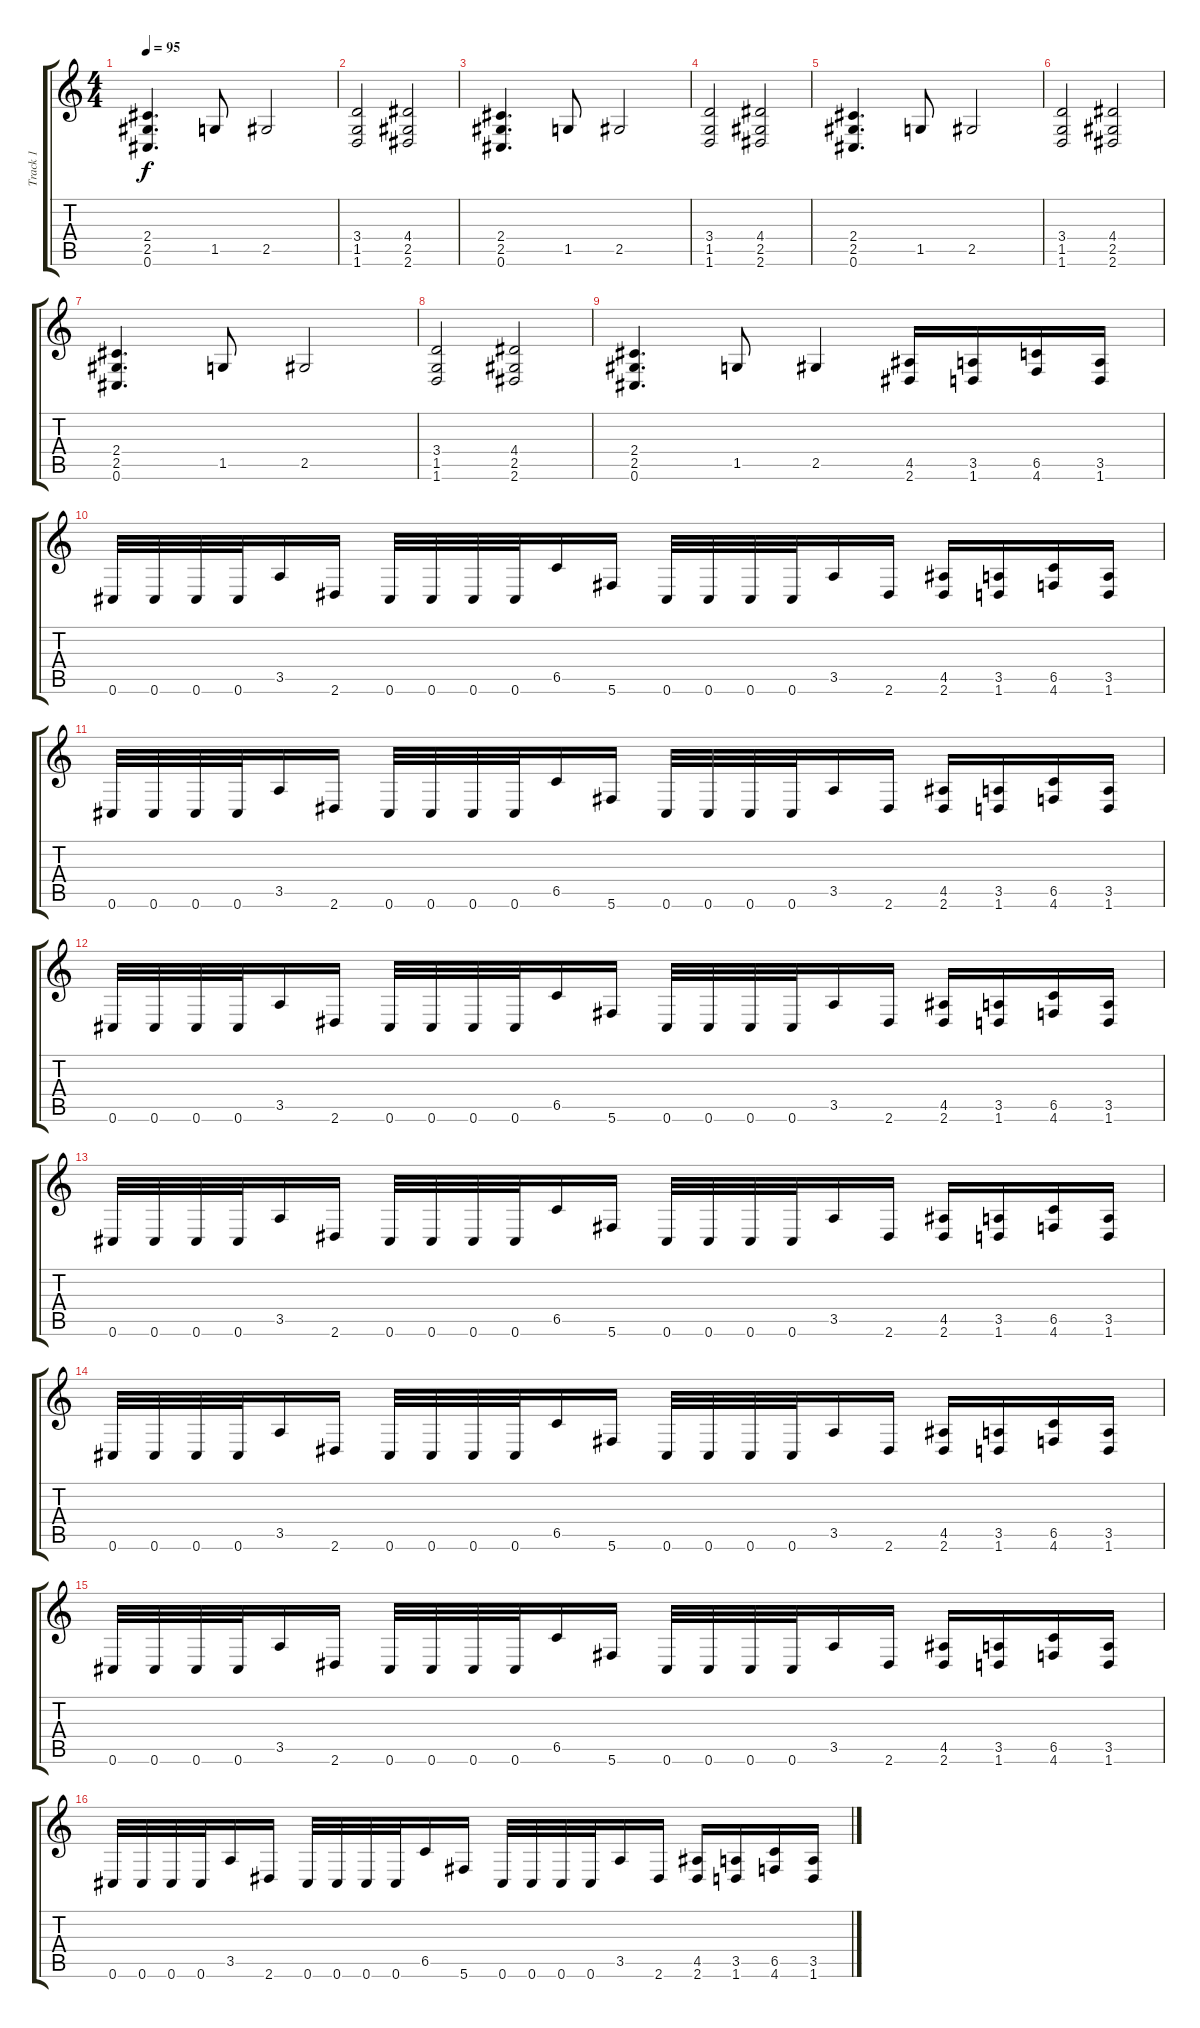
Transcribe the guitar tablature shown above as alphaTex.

\track ("Track 1" "Track 1") {instrument distortionguitar}
\staff {score tabs}
\tuning (Db4 Ab3 E3 B2 Gb2 Db2) {hide}
\ts (4 4)
\tempo 95
\clef g2
\ks c
(2.4 2.5 0.6).4{d dy f} 1.5.8 2.5.2 |
(3.4 1.5 1.6).2 (4.4 2.5 2.6).2 |
(2.4 2.5 0.6).4{d} 1.5.8 2.5.2 |
(3.4 1.5 1.6).2 (4.4 2.5 2.6).2 |
(2.4 2.5 0.6).4{d} 1.5.8 2.5.2 |
(3.4 1.5 1.6).2 (4.4 2.5 2.6).2 |
(2.4 2.5 0.6).4{d} 1.5.8 2.5.2 |
(3.4 1.5 1.6).2 (4.4 2.5 2.6).2 |
(2.4 2.5 0.6).4{d} 1.5.8 2.5.4 (4.5 2.6).16 (3.5 1.6).16 (6.5 4.6).16 (3.5 1.6).16 |
0.6.32 0.6.32 0.6.32 0.6.32 3.5.16 2.6.16 0.6.32 0.6.32 0.6.32 0.6.32 6.5.16 5.6.16 0.6.32 0.6.32 0.6.32 0.6.32 3.5.16 2.6.16 (4.5 2.6).16 (3.5 1.6).16 (6.5 4.6).16 (3.5 1.6).16 |
0.6.32 0.6.32 0.6.32 0.6.32 3.5.16 2.6.16 0.6.32 0.6.32 0.6.32 0.6.32 6.5.16 5.6.16 0.6.32 0.6.32 0.6.32 0.6.32 3.5.16 2.6.16 (4.5 2.6).16 (3.5 1.6).16 (6.5 4.6).16 (3.5 1.6).16 |
0.6.32 0.6.32 0.6.32 0.6.32 3.5.16 2.6.16 0.6.32 0.6.32 0.6.32 0.6.32 6.5.16 5.6.16 0.6.32 0.6.32 0.6.32 0.6.32 3.5.16 2.6.16 (4.5 2.6).16 (3.5 1.6).16 (6.5 4.6).16 (3.5 1.6).16 |
0.6.32 0.6.32 0.6.32 0.6.32 3.5.16 2.6.16 0.6.32 0.6.32 0.6.32 0.6.32 6.5.16 5.6.16 0.6.32 0.6.32 0.6.32 0.6.32 3.5.16 2.6.16 (4.5 2.6).16 (3.5 1.6).16 (6.5 4.6).16 (3.5 1.6).16 |
0.6.32 0.6.32 0.6.32 0.6.32 3.5.16 2.6.16 0.6.32 0.6.32 0.6.32 0.6.32 6.5.16 5.6.16 0.6.32 0.6.32 0.6.32 0.6.32 3.5.16 2.6.16 (4.5 2.6).16 (3.5 1.6).16 (6.5 4.6).16 (3.5 1.6).16 |
0.6.32 0.6.32 0.6.32 0.6.32 3.5.16 2.6.16 0.6.32 0.6.32 0.6.32 0.6.32 6.5.16 5.6.16 0.6.32 0.6.32 0.6.32 0.6.32 3.5.16 2.6.16 (4.5 2.6).16 (3.5 1.6).16 (6.5 4.6).16 (3.5 1.6).16 |
0.6.32 0.6.32 0.6.32 0.6.32 3.5.16 2.6.16 0.6.32 0.6.32 0.6.32 0.6.32 6.5.16 5.6.16 0.6.32 0.6.32 0.6.32 0.6.32 3.5.16 2.6.16 (4.5 2.6).16 (3.5 1.6).16 (6.5 4.6).16 (3.5 1.6).16
